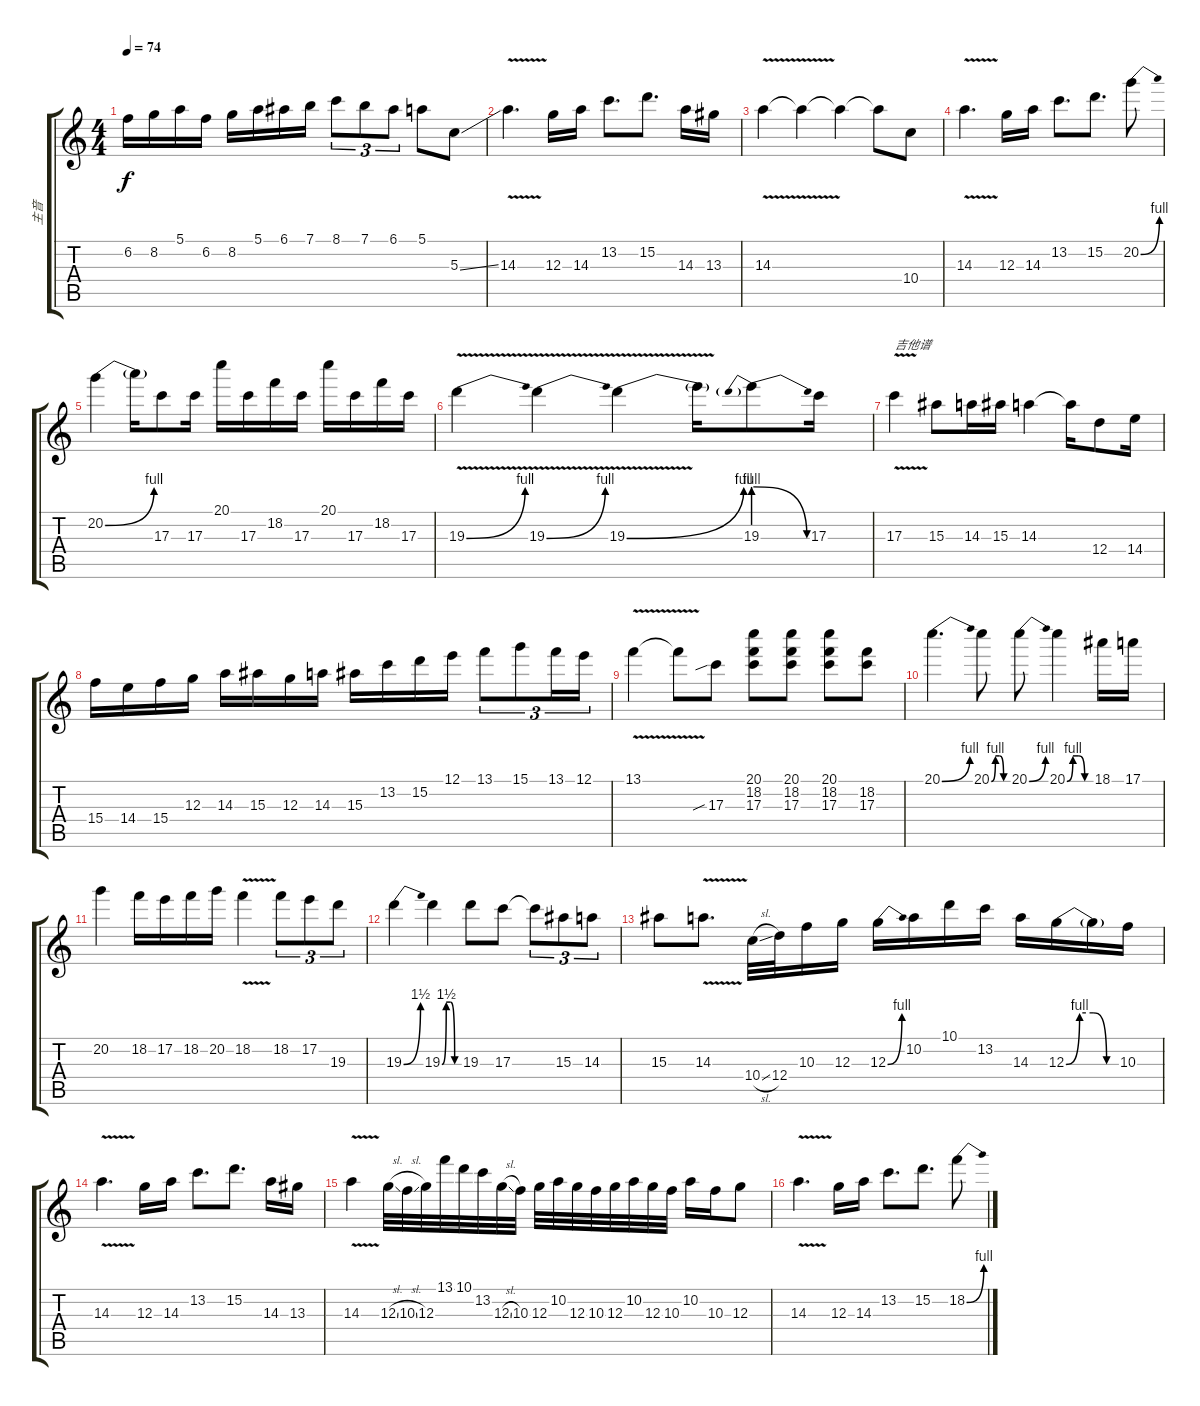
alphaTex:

\track ("主音" "主音") {instrument overdrivenguitar}
\staff {score tabs}
\tuning (E4 B3 G3 D3 A2 E2) {hide}
\ts (4 4)
\tempo 74
\clef g2
\ks c
6.2.16{dy f} 8.2.16 5.1.16 6.2.16 8.2.16 5.1.16 6.1.16 7.1.16 8.1.8{tu (3 2)} 7.1.8{tu (3 2)} 6.1.8{tu (3 2)} 5.1.8 5.3{ss}.8 |
14.3{v}.4{d} 12.3.16 14.3.16 13.2.8{d} 15.2.8{d} 14.3.16 13.3.16 |
14.3{v}.4 14.3{t}.4 14.3{t}.4 14.3{t}.8 10.4.8 |
14.3{v}.4{d} 12.3.16 14.3.16 13.2.8{d} 15.2.8{d} 20.2{be (bend 0 0 60 4)}.8 |
20.2{be (bend 0 0 60 4)}.4 20.2{t}.16 17.3.8 17.3.16 20.1.16 17.3.16 18.2.16 17.3.16 20.1.16 17.3.16 18.2.16 17.3.16 |
19.3{be (bend 0 0 60 4) v}.4 19.3{be (bend 0 0 60 4) v}.4 19.3{be (bend 0 0 60 4) v}.4 19.3{t}.16 19.3{be (prebendrelease 0 4 60 0)}.8 17.3.16 |
17.3{v}.4{txt "吉他谱"} 15.3.8 14.3.16 15.3.16 14.3.4 14.3{t}.16 12.4.8 14.4.16 |
15.4.16 14.4.16 15.4.16 12.3.16 14.3.16 15.3.16 12.3.16 14.3.16 15.3.16 13.2.16 15.2.16 12.1.16 13.1.8{tu (3 2)} 15.1.8{tu (3 2)} 13.1.16{tu (3 2)} 12.1.16{tu (3 2)} |
13.1{v}.4 13.1{t}.8 17.3{sib}.8 (20.1 18.2 17.3).8 (20.1 18.2 17.3).8 (20.1 18.2 17.3).8 (18.2 17.3).8 |
20.1{be (bend 0 0 60 4)}.4{d} 20.1{be (custom 0 0 15 4 30 4 45 0 60 0)}.8 20.1{be (bend 0 0 60 4)}.8 20.1{be (custom 0 0 15 4 30 4 45 0 60 0)}.4 18.1.16 17.1.16 |
20.2.4 18.2.16 17.2.16 18.2.16 20.2.16 18.2{v}.4 18.2.8{tu (3 2)} 17.2.8{tu (3 2)} 19.3.8{tu (3 2)} |
19.3{be (bend 0 0 60 6)}.4 19.3{be (custom 0 0 15 6 30 6 45 0 60 0)}.4 19.3.8 17.3.8 17.3{t}.8{tu (3 2)} 15.3.8{tu (3 2)} 14.3.8{tu (3 2)} |
15.3.8 14.3{v}.8{d} 10.4{sl}.32 12.4.32 10.3.16 12.3.16 12.3{be (bend 0 0 60 4)}.16 10.2.16 10.1.16 13.2.16 14.3.16 12.3{be (custom 0 0 15 4 30 4 45 0 60 0)}.16 12.3{t}.16 10.3.16 |
14.3{v}.4{d} 12.3.16 14.3.16 13.2.8{d} 15.2.8{d} 14.3.16 13.3.16 |
14.3{v}.4 12.3{sl}.32 10.3{sl}.32 12.3.32 13.1.32 10.1.32 13.2.32 12.3{sl}.32 10.3.32 12.3.32 10.2.32 12.3.32 10.3.32 12.3.32 10.2.32 12.3.32 10.3.32 10.2.16 10.3.16 12.3.8 |
14.3{v}.4{d} 12.3.16 14.3.16 13.2.8{d} 15.2.8{d} 18.2{be (bend 0 0 60 4)}.8
